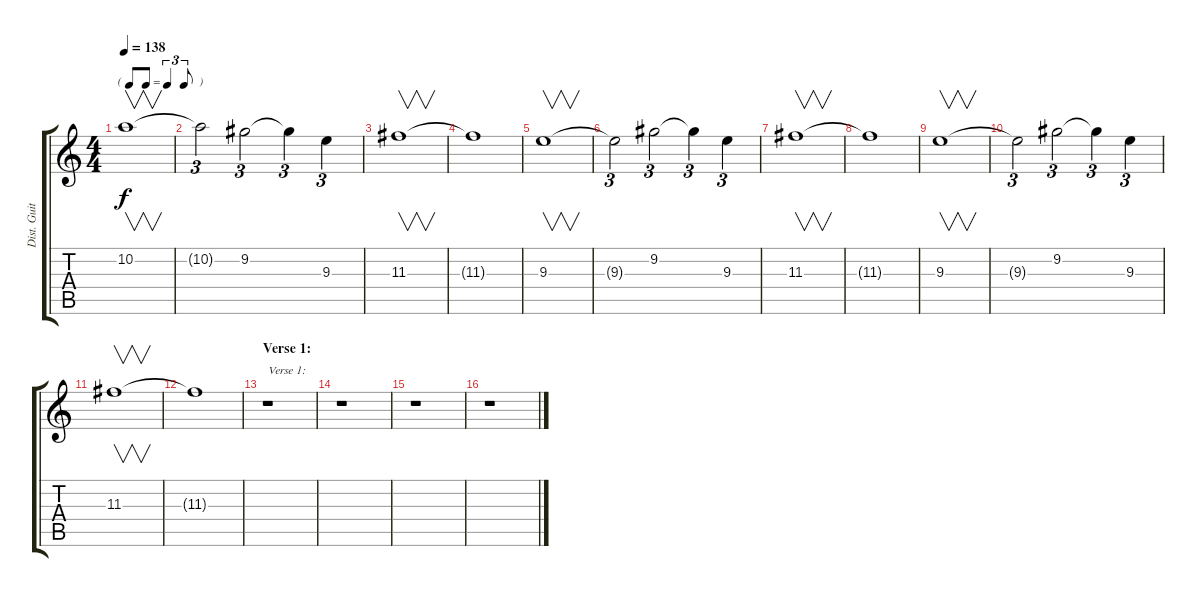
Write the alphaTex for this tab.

\track ("Dist. Guitar 1" "Dist. Guit") {instrument overdrivenguitar}
\staff {score tabs}
\tuning (E4 B3 G3 D3 A2 E2) {hide}
\ts (4 4)
\tf triplet8th
\tempo 138
\clef g2
\ks c
10.2.1{v dy f} |
10.2{t}.2{tu (3 2)} 9.2.2{tu (3 2)} 9.2{t}.4{tu (3 2)} 9.3.4{tu (3 2)} |
11.3.1{v} |
11.3{t}.1 |
9.3.1{v} |
9.3{t}.2{tu (3 2)} 9.2.2{tu (3 2)} 9.2{t}.4{tu (3 2)} 9.3.4{tu (3 2)} |
11.3.1{v} |
11.3{t}.1 |
9.3.1{v} |
9.3{t}.2{tu (3 2)} 9.2.2{tu (3 2)} 9.2{t}.4{tu (3 2)} 9.3.4{tu (3 2)} |
11.3.1{v} |
11.3{t}.1 |
\section ("" "Verse 1:")
r.1{txt "Verse 1:"} |
r.1 |
r.1 |
r.1
